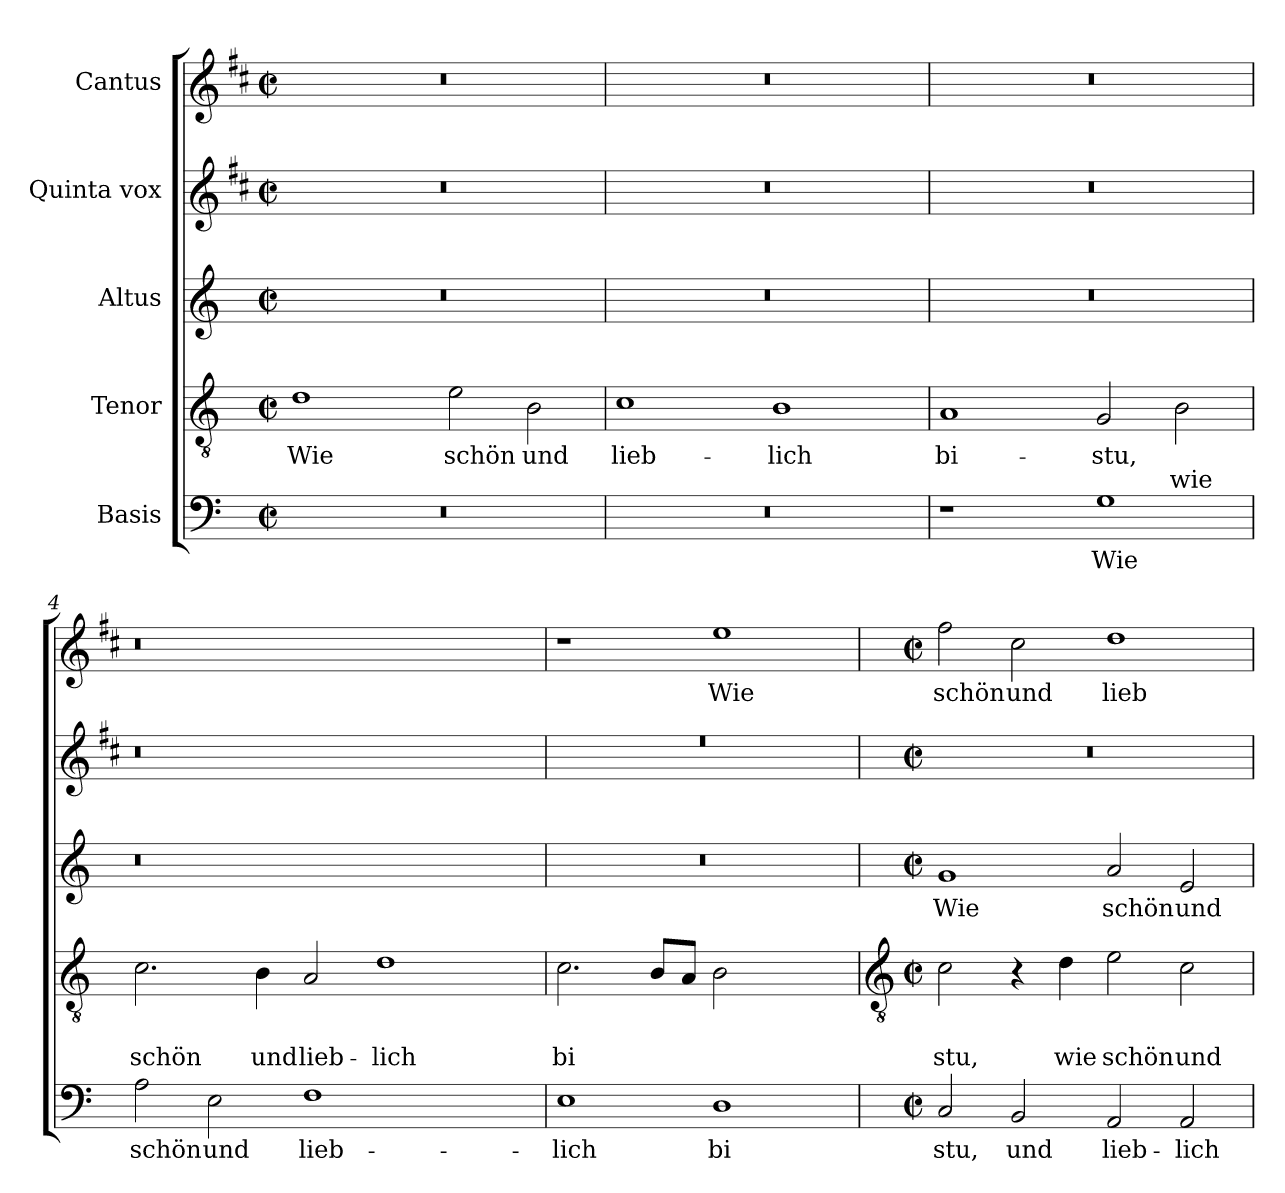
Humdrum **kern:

**kern	**text	**kern	**text	**text	**kern	**text	**kern	**kern	**text
*part5	*part5	*part4	*part4	*part4	*part3	*part3	*part2	*part1	*part1
*staff5	*staff5	*staff4	*staff4	*staff4	*staff3	*staff3	*staff2	*staff1	*staff1
*I"Basis	*	*I"Tenor	*	*	*I"Altus	*	*I"Quinta vox	*I"Cantus	*
*clefF4	*	*clefGv2	*	*	*clefG2	*	*clefG2	*clefG2	*
*	*	*	*	*	*	*	*ITrd1c2	*ITrd1c2	*
*k[]	*	*k[]	*	*	*k[]	*	*k[]	*k[]	*
*C:	*	*C:	*	*	*C:	*	*C:	*C:	*
*M4/2	*	*M4/2	*	*	*M4/2	*	*M4/2	*M4/2	*
*met(c|)	*	*met(c|)	*	*	*met(c|)	*	*met(c|)	*met(c|)	*
=1	=1	=1	=1	=1	=1	=1	=1	=1	=1
!	!	!	!LO:LY:b	!	!	!	!	!	!
*	*	*	*	*	*	*	*^	*	*
0r	.	1d	Wie	.	0r	.	0r	2ryy	0r	.
.	.	.	.	.	.	.	.	2ryy	.	.
!	!	!	!LO:LY:b	!	!	!	!	!	!	!
.	.	2e	schön	.	.	.	.	2ryy	.	.
!	!	!	!LO:LY:b	!	!	!	!	!	!	!
.	.	2B	und	.	.	.	.	2ryy	.	.
=2	=2	=2	=2	=2	=2	=2	=2	=2	=2	=2
!	!	!	!LO:LY:b	!	!	!	!	!	!	!
0r	.	1c	lieb-	.	0r	.	0r	2ryy	0r	.
.	.	.	.	.	.	.	.	2ryy	.	.
!	!	!	!LO:LY:b	!	!	!	!	!	!	!
.	.	1B	-lich	.	.	.	.	2ryy	.	.
.	.	.	.	.	.	.	.	2ryy	.	.
=3	=3	=3	=3	=3	=3	=3	=3	=3	=3	=3
!	!	!	!LO:LY:b	!	!	!	!	!	!	!
1r	.	1A	bi-	.	0r	.	0r	2ryy	0r	.
.	.	.	.	.	.	.	.	2ryy	.	.
!	!LO:LY:b	!	!LO:LY:b	!	!	!	!	!	!	!
1G	Wie	2G	-stu,	.	.	.	.	2ryy	.	.
!	!	!	!	!LO:LY:b	!	!	!	!	!	!
.	.	2B	.	wie	.	.	.	2ryy	.	.
=4	=4	=4	=4	=4	=4	=4	=4	=4	=4	=4
!	!LO:LY:b	!	!	!LO:LY:b	!	!	!	!	!	!
2A	schön	2.c	.	schön	0r	.	0r	2ryy	0r	.
!	!LO:LY:b	!	!	!	!	!	!	!	!	!
2E	und	.	.	.	.	.	.	2ryy	.	.
!	!	!	!	!LO:LY:b	!	!	!	!	!	!
.	.	4B	.	und	.	.	.	.	.	.
!	!LO:LY:b	!	!	!LO:LY:b	!	!	!	!	!	!
1F	lieb-	2A	.	lieb-	.	.	.	2ryy	.	.
!	!	!	!	!LO:LY:b	!	!	!	!	!	!
.	.	1d	.	-lich	.	.	.	4ryy	.	.
.	.	.	.	.	.	.	.	4ryy	.	.
2ryy	.	.	.	.	2ryy	.	2ryy	2ryy	2ryy	.
=5	=5	=5	=5	=5	=5	=5	=5	=5	=5	=5
!	!LO:LY:b	!	!	!LO:LY:b	!	!	!	!	!	!
1E	-lich	2.c	.	bi	0r	.	0r	0ryy	1r	.
.	.	8BL	.	.	.	.	.	.	.	.
.	.	8AJ	.	.	.	.	.	.	.	.
!	!LO:LY:b	!	!	!	!	!	!	!	!	!LO:LY:b
1D	bi	2B	.	.	.	.	.	.	1dd	Wie
.	.	2ryy	.	.	.	.	.	.	.	.
*	*	*	*	*	*	*	*v	*v	*	*
!!LO:LB:g=z
=6	=6	=6	=6	=6	=6	=6	=6	=6	=6
*	*	*clefGv2	*	*	*	*	*	*	*
*M4/2	*	*M4/2	*	*	*M4/2	*	*M4/2	*M4/2	*
*met(c|)	*	*met(c|)	*	*	*met(c|)	*	*met(c|)	*met(c|)	*
!	!LO:LY:b	!	!	!LO:LY:b	!	!LO:LY:b	!	!	!LO:LY:b
2C	stu,	2c	.	stu,	1g	Wie	0r	2ee	schön
!	!LO:LY:b	!	!	!	!	!	!	!	!LO:LY:b
2BB	und	4r	.	.	.	.	.	2b	und
!	!	!	!	!LO:LY:b	!	!	!	!	!
.	.	4d	.	wie	.	.	.	.	.
!	!LO:LY:b	!	!	!LO:LY:b	!	!LO:LY:b	!	!	!LO:LY:b
2AA	lieb-	2e	.	schön	2a	schön	.	1cc	lieb-
!	!LO:LY:b	!	!	!LO:LY:b	!	!LO:LY:b	!	!	!
2AA	-lich	2c	.	und	2e	und	.	.	.
=	=	=	=	=	=	=	=	=	=
*-	*-	*-	*-	*-	*-	*-	*-	*-	*-
